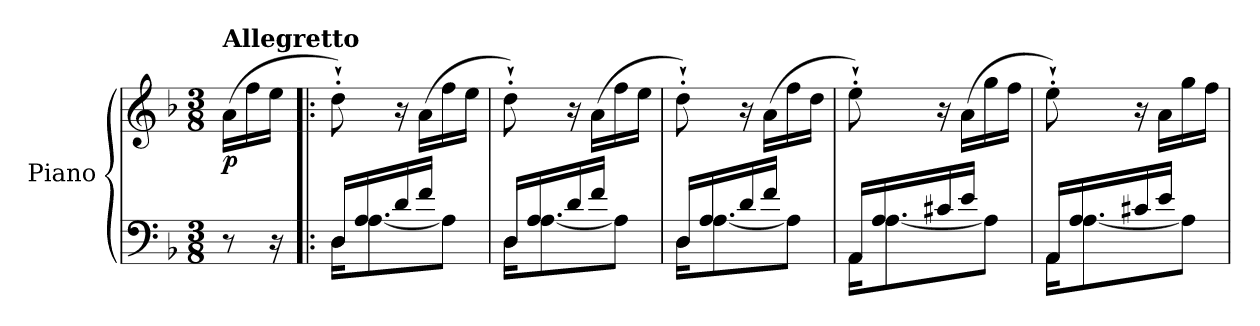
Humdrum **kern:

**kern	**kern	**dynam
*part1	*part1	*part1
*staff2	*staff1	*staff1/2
*I"Piano	*	*
*I'Pno	*	*
*clefF4	*clefG2	*
*k[b-]	*k[b-]	*
*M3/8	*M3/8	*
=	=	=
!	!LO:TX:a:B:t=Allegretto	!
!	!	!LO:DY:b
8r	(>16a\LL	p
.	16ff\	.
16r	16ee\JJ	.
=1!|:	=1!|:	=1!|:
*^	*	*
16D/LL	16D\KL	8dd'`\)	.
16A/	[8.A\	.	.
16d/	.	16r	.
16f/JJ	.	(>16a\LL	.
8ryy	8A\J]	16ff\	.
.	.	16ee\JJ	.
=2	=2	=2	=2
16D/LL	16D\KL	8dd'`\)	.
16A/	[8.A\	.	.
16d/	.	16r	.
16f/JJ	.	(>16a\LL	.
8ryy	8A\J]	16ff\	.
.	.	16ee\JJ	.
=3	=3	=3	=3
16D/LL	16D\KL	8dd'`\)	.
16A/	[8.A\	.	.
16d/	.	16r	.
16f/JJ	.	(>16a\LL	.
8ryy	8A\J]	16ff\	.
.	.	16dd\JJ	.
!!LO:LB:g=z
=4	=4	=4	=4
16AA/LL	16AA\KL	8ee'`\)	.
16A/	[8.A\	.	.
16c#X/	.	16r	.
16e/JJ	.	(>16a\LL	.
8ryy	8A\J]	16gg\	.
.	.	16ff\JJ	.
!!LO:LB:g=z
=5	=5	=5	=5
16AA/LL	16AA\KL	8ee'`\)	.
16A/	[8.A\	.	.
16c#X/	.	16r	.
16e/JJ	.	16a\LL	.
8ryy	8A\J]	16gg\	.
.	.	16ff\JJ	.
*v	*v	*	*
=	=	=
*-	*-	*-
